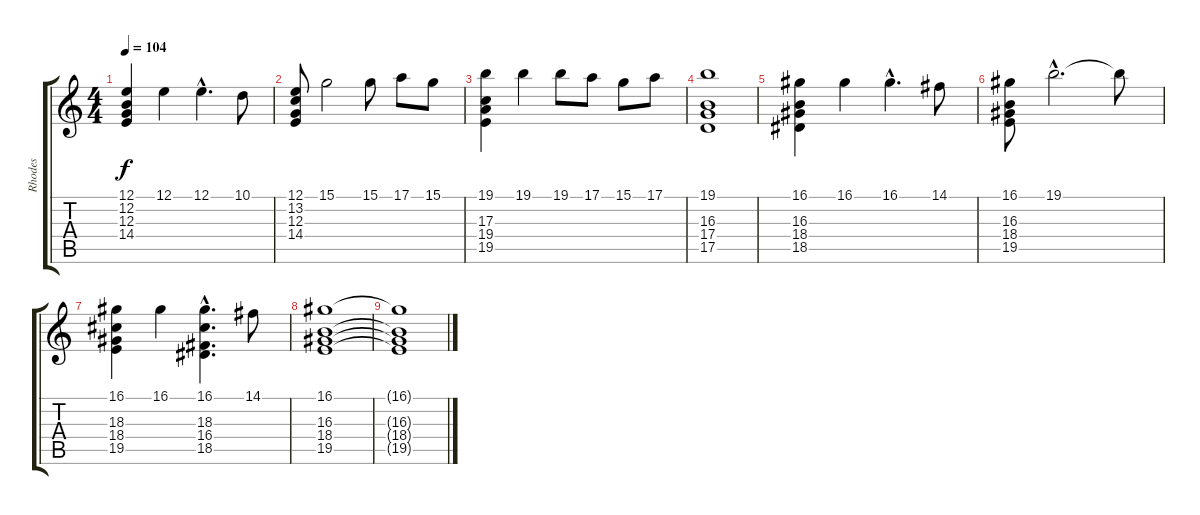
\track ("Rhodes" "Rhodes") {instrument electricpiano1}
\staff {score tabs}
\tuning (E4 B3 G3 D3 A2 E2) {hide}
\ts (4 4)
\tempo 104
\clef g2
\ks c
(12.1 12.2 12.3 14.4).4{dy f balance 11 instrument electricpiano1} 12.1.4 12.1{hac}.4{d} 10.1.8 |
(12.1 13.2 12.3 14.4).8 15.1.2 15.1.8 17.1.8 15.1.8 |
(19.1 17.3 19.4 19.5).4 19.1.4 19.1.8 17.1.8 15.1.8 17.1.8 |
(19.1 16.3 17.4 17.5).1 |
(16.1 16.3 18.4 18.5).4 16.1.4 16.1{hac}.4{d} 14.1.8 |
(16.1 16.3 18.4 19.5).8 19.1{hac}.2{d} 19.1{t}.8 |
(16.1 18.3 18.4 19.5).4 16.1.4 (16.1{hac} 18.3 16.4 18.5).4{d} 14.1.8 |
(16.1 16.3 18.4 19.5).1 |
(16.1{t} 16.3{t} 18.4{t} 19.5{t}).1
